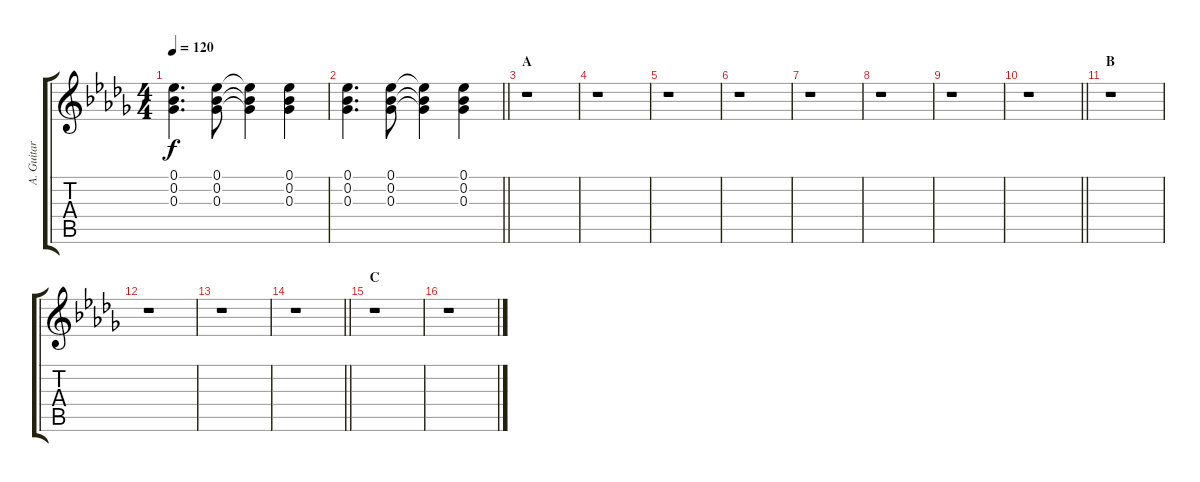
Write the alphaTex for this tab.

\track ("A. Guitar III" "A. Guitar ") {instrument acousticguitarsteel}
\staff {score tabs}
\tuning (Eb4 Bb3 Gb3 Db3 Ab2 Db2) {hide}
\ts (4 4)
\tempo 120
\clef g2
\ks db
(0.1 0.2 0.3).4{d dy f} (0.1 0.2 0.3).8 (0.1{t} 0.2{t} 0.3{t}).4 (0.1 0.2 0.3).4 |
\barLineRight lightlight
(0.1 0.2 0.3).4{d} (0.1 0.2 0.3).8 (0.1{t} 0.2{t} 0.3{t}).4 (0.1 0.2 0.3).4 |
\section ("" "A")
r.1 |
r.1 |
r.1 |
r.1 |
r.1 |
r.1 |
r.1 |
\barLineRight lightlight
r.1 |
\section ("" "B")
r.1 |
r.1 |
r.1 |
\barLineRight lightlight
r.1 |
\section ("" "C")
r.1 |
r.1
